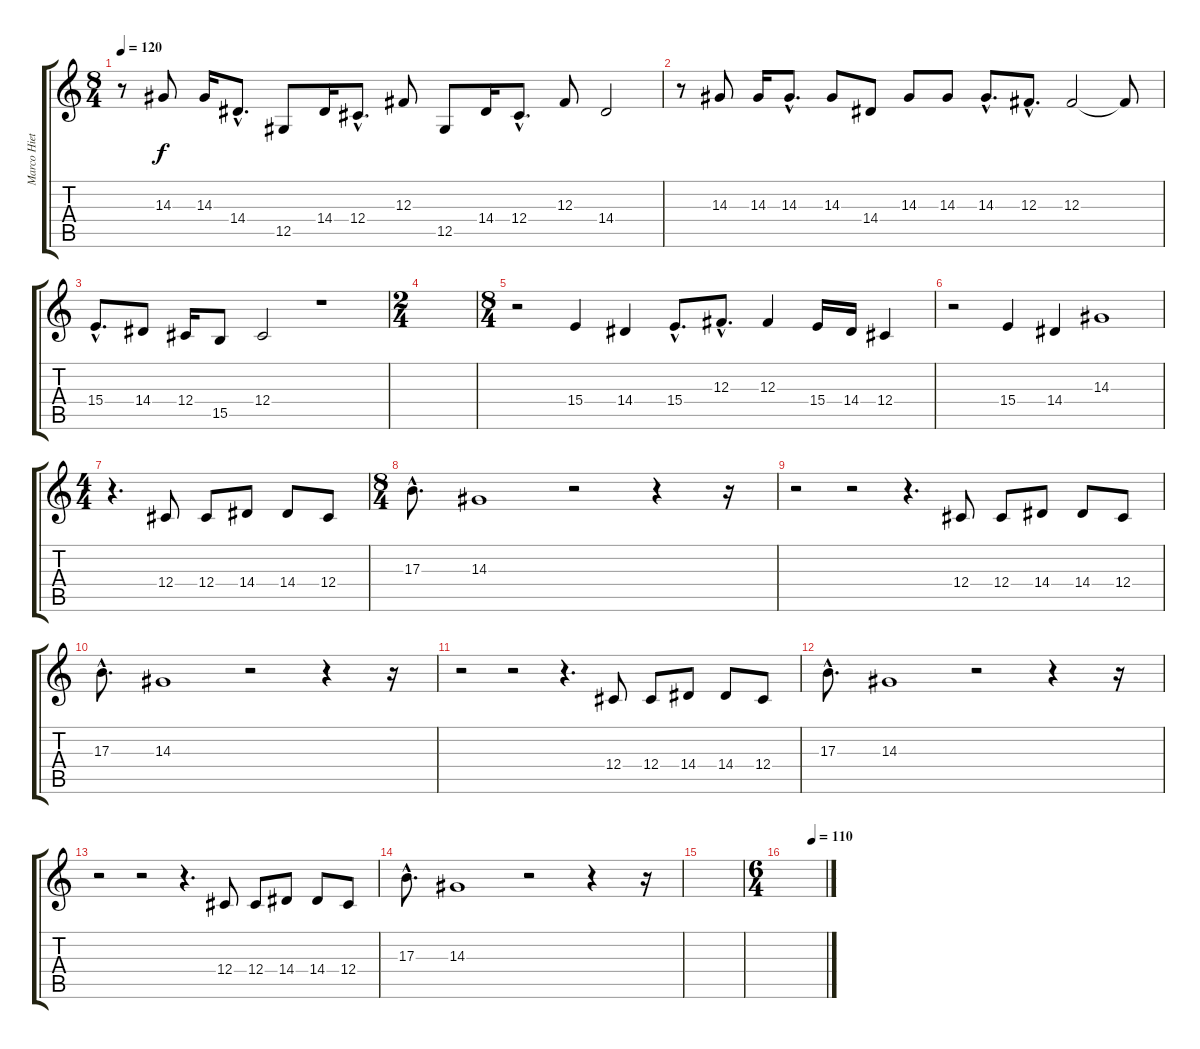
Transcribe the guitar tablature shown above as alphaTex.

\track ("Marco Hietala - Vox" "Marco Hiet") {instrument lead1square}
\staff {score tabs}
\tuning (Eb4 Bb3 Gb3 Db3 Ab2 Eb2) {hide}
\ts (8 4)
\tempo 120
\clef g2
\ks c
r.8{dy f} 14.3.8 14.3.16 14.4{hac}.8{d} 12.5.8 14.4.16 12.4{hac}.8{d} 12.3.8 12.5.8 14.4.16 12.4{hac}.8{d} 12.3.8 14.4.2 |
r.8 14.3.8 14.3.16 14.3{hac}.8{d} 14.3.8 14.4.8 14.3.8 14.3.8 14.3{hac}.8{d} 12.3{hac}.8{d} 12.3.2 12.3{t}.8 |
15.4{hac}.8{d} 14.4.8 12.4.16 15.5.8 12.4.2 r.1 |
\ts (2 4)
|
\ts (8 4)
r.2 15.4.4 14.4.4 15.4{hac}.8{d} 12.3{hac}.8{d} 12.3.4 15.4.16 14.4.16 12.4.4 |
r.2 15.4.4 14.4.4 14.3.1 |
\ts (4 4)
r.4{d} 12.4.8 12.4.8 14.4.8 14.4.8 12.4.8 |
\ts (8 4)
17.3{hac}.8{d} 14.3.1 r.2 r.4 r.16 |
r.2 r.2 r.4{d} 12.4.8 12.4.8 14.4.8 14.4.8 12.4.8 |
17.3{hac}.8{d} 14.3.1 r.2 r.4 r.16 |
r.2 r.2 r.4{d} 12.4.8 12.4.8 14.4.8 14.4.8 12.4.8 |
17.3{hac}.8{d} 14.3.1 r.2 r.4 r.16 |
r.2 r.2 r.4{d} 12.4.8 12.4.8 14.4.8 14.4.8 12.4.8 |
17.3{hac}.8{d} 14.3.1 r.2 r.4 r.16 |
|
\ts (6 4)
\tempo (110 0.6666666666666666)
